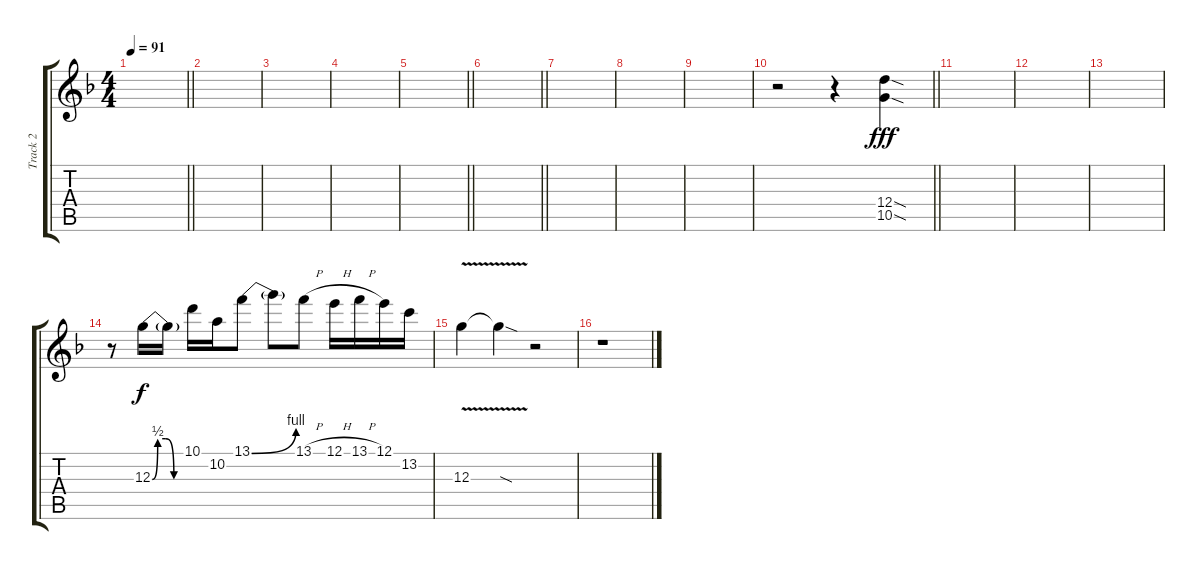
\track ("Track 2" "Track 2") {instrument distortionguitar}
\staff {score tabs}
\tuning (E4 B3 G3 D3 A2 E2) {hide}
\ts (4 4)
\tempo 91
\clef g2
\barLineRight lightlight
\ks f
|
|
|
|
\barLineRight lightlight
|
\barLineRight lightlight
|
|
|
|
\barLineRight lightlight
r.2 r.4 (12.4{sod} 10.5{sod}).4{dy fff} |
|
|
|
r.8 12.3{be (custom 0 0 10 2 25 2 40 0 60 0)}.16{dy f} 12.3{t}.16 10.1.16 10.2.16 13.1{be (bend 0 0 60 4)}.8 13.1{t}.8 13.1{h}.8 12.1{h}.16 13.1{h}.16 12.1.16 13.2.16 |
12.3{v}.4 12.3{sod t}.4 r.2 |
r.1
